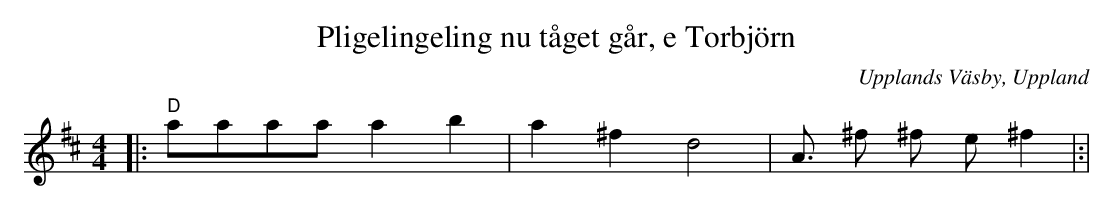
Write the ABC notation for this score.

X:1
T:Pligelingeling nu tåget går, e Torbjörn
O:Upplands Väsby, Uppland
M:4/4
L:1/8
K:D
|: "D"aaaa a2 b2 |a2^f2 d4 | A3/2 ^f ^f e ^f2 |:|
